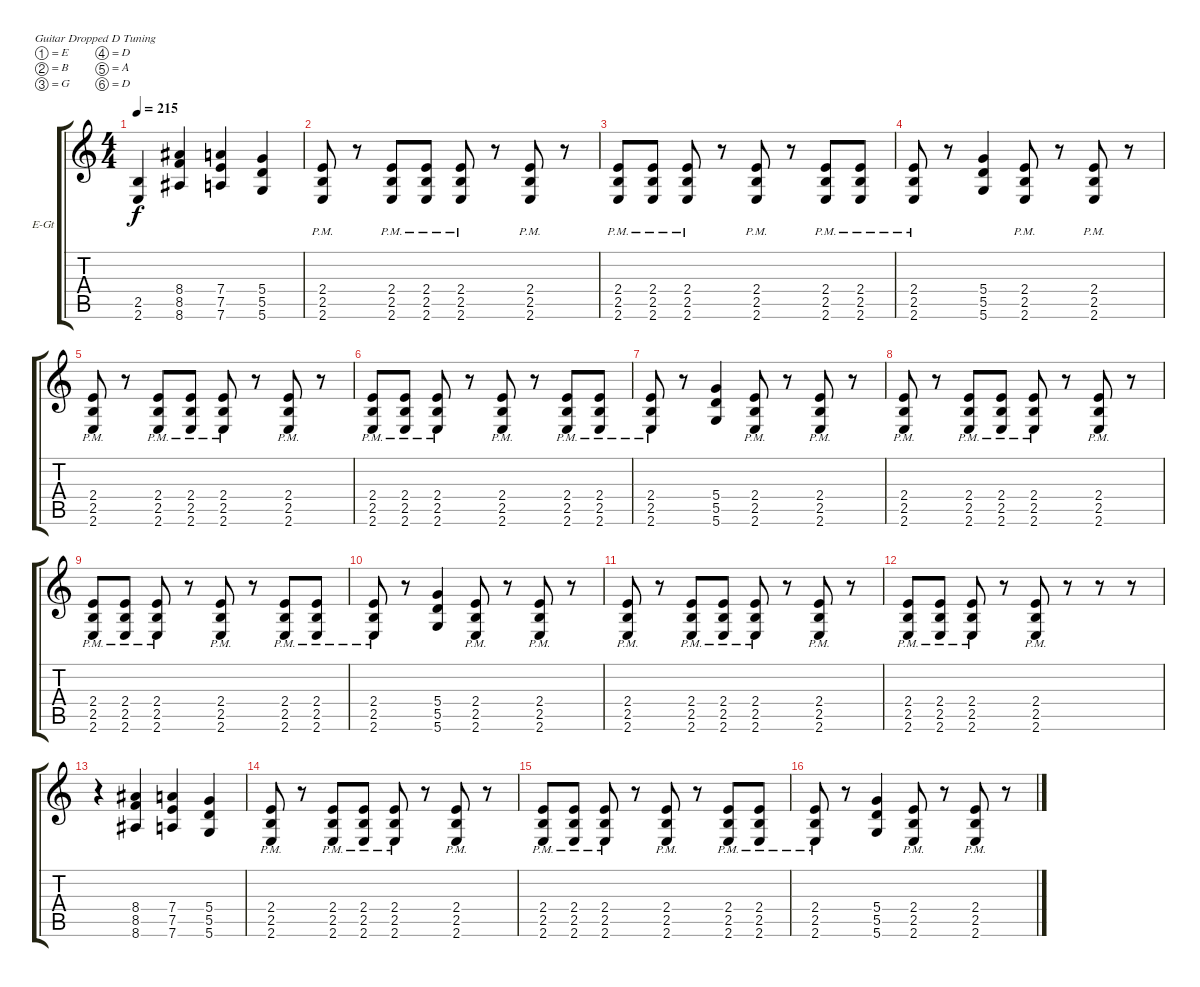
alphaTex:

\bracketExtendMode groupsimilarinstruments
\firstSystemTrackNameOrientation horizontal
\otherSystemsTrackNameOrientation horizontal
\track ("Distortion-guitar (Paul)" "E-Gt") {instrument distortionguitar}
\staff {score tabs}
\tuning (E4 B3 G3 D3 A2 D2)
\ts (4 4)
\tempo 215
\clef g2
\ks c
(2.5{t} 2.6{t}).4{dy f} (8.4 8.5 8.6).4 (7.4 7.5 7.6).4 (5.4 5.6 5.5).4 |
(2.5{pm} 2.6{pm} 2.4{pm}).8 r.8 (2.4{pm} 2.5{pm} 2.6{pm}).8 (2.4{pm} 2.5{pm} 2.6{pm}).8 (2.4{pm} 2.5{pm} 2.6{pm}).8 r.8 (2.4{pm} 2.5{pm} 2.6{pm}).8 r.8 |
(2.4{pm} 2.5{pm} 2.6{pm}).8 (2.4{pm} 2.5{pm} 2.6{pm}).8 (2.4{pm} 2.5{pm} 2.6{pm}).8 r.8 (2.4{pm} 2.5{pm} 2.6{pm}).8 r.8 (2.4{pm} 2.5{pm} 2.6{pm}).8 (2.4{pm} 2.5{pm} 2.6{pm}).8 |
(2.4{pm} 2.5{pm} 2.6{pm}).8 r.8 (5.4 5.6 5.5).4 (2.5{pm} 2.6{pm} 2.4{pm}).8 r.8 (2.4{pm} 2.5{pm} 2.6{pm}).8 r.8 |
(2.4{pm} 2.5{pm} 2.6{pm}).8 r.8 (2.4{pm} 2.5{pm} 2.6{pm}).8 (2.4{pm} 2.5{pm} 2.6{pm}).8 (2.4{pm} 2.5{pm} 2.6{pm}).8 r.8 (2.4{pm} 2.5{pm} 2.6{pm}).8 r.8 |
(2.4{pm} 2.5{pm} 2.6{pm}).8 (2.4{pm} 2.5{pm} 2.6{pm}).8 (2.4{pm} 2.5{pm} 2.6{pm}).8 r.8 (2.4{pm} 2.5{pm} 2.6{pm}).8 r.8 (2.4{pm} 2.5{pm} 2.6{pm}).8 (2.4{pm} 2.5{pm} 2.6{pm}).8 |
(2.4{pm} 2.5{pm} 2.6{pm}).8 r.8 (5.4 5.6 5.5).4 (2.5{pm} 2.6{pm} 2.4{pm}).8 r.8 (2.4{pm} 2.5{pm} 2.6{pm}).8 r.8 |
(2.4{pm} 2.5{pm} 2.6{pm}).8 r.8 (2.4{pm} 2.5{pm} 2.6{pm}).8 (2.4{pm} 2.5{pm} 2.6{pm}).8 (2.4{pm} 2.5{pm} 2.6{pm}).8 r.8 (2.4{pm} 2.5{pm} 2.6{pm}).8 r.8 |
(2.4{pm} 2.5{pm} 2.6{pm}).8 (2.4{pm} 2.5{pm} 2.6{pm}).8 (2.4{pm} 2.5{pm} 2.6{pm}).8 r.8 (2.4{pm} 2.5{pm} 2.6{pm}).8 r.8 (2.4{pm} 2.5{pm} 2.6{pm}).8 (2.4{pm} 2.5{pm} 2.6{pm}).8 |
(2.4{pm} 2.5{pm} 2.6{pm}).8 r.8 (5.4 5.6 5.5).4 (2.5{pm} 2.6{pm} 2.4{pm}).8 r.8 (2.4{pm} 2.5{pm} 2.6{pm}).8 r.8 |
(2.4{pm} 2.5{pm} 2.6{pm}).8 r.8 (2.4{pm} 2.5{pm} 2.6{pm}).8 (2.4{pm} 2.5{pm} 2.6{pm}).8 (2.4{pm} 2.5{pm} 2.6{pm}).8 r.8 (2.4{pm} 2.5{pm} 2.6{pm}).8 r.8 |
(2.4{pm} 2.5{pm} 2.6{pm}).8 (2.4{pm} 2.5{pm} 2.6{pm}).8 (2.4{pm} 2.5{pm} 2.6{pm}).8 r.8 (2.4{pm} 2.5{pm} 2.6{pm}).8 r.8 r.8 r.8 |
r.4 (8.4 8.5 8.6).4 (7.4 7.5 7.6).4 (5.4 5.6 5.5).4 |
(2.5{pm} 2.6{pm} 2.4{pm}).8 r.8 (2.4{pm} 2.5{pm} 2.6{pm}).8 (2.4{pm} 2.5{pm} 2.6{pm}).8 (2.4{pm} 2.5{pm} 2.6{pm}).8 r.8 (2.4{pm} 2.5{pm} 2.6{pm}).8 r.8 |
(2.4{pm} 2.5{pm} 2.6{pm}).8 (2.4{pm} 2.5{pm} 2.6{pm}).8 (2.4{pm} 2.5{pm} 2.6{pm}).8 r.8 (2.4{pm} 2.5{pm} 2.6{pm}).8 r.8 (2.4{pm} 2.5{pm} 2.6{pm}).8 (2.4{pm} 2.5{pm} 2.6{pm}).8 |
(2.4{pm} 2.5{pm} 2.6{pm}).8 r.8 (5.4 5.6 5.5).4 (2.5{pm} 2.6{pm} 2.4{pm}).8 r.8 (2.4{pm} 2.5{pm} 2.6{pm}).8 r.8
